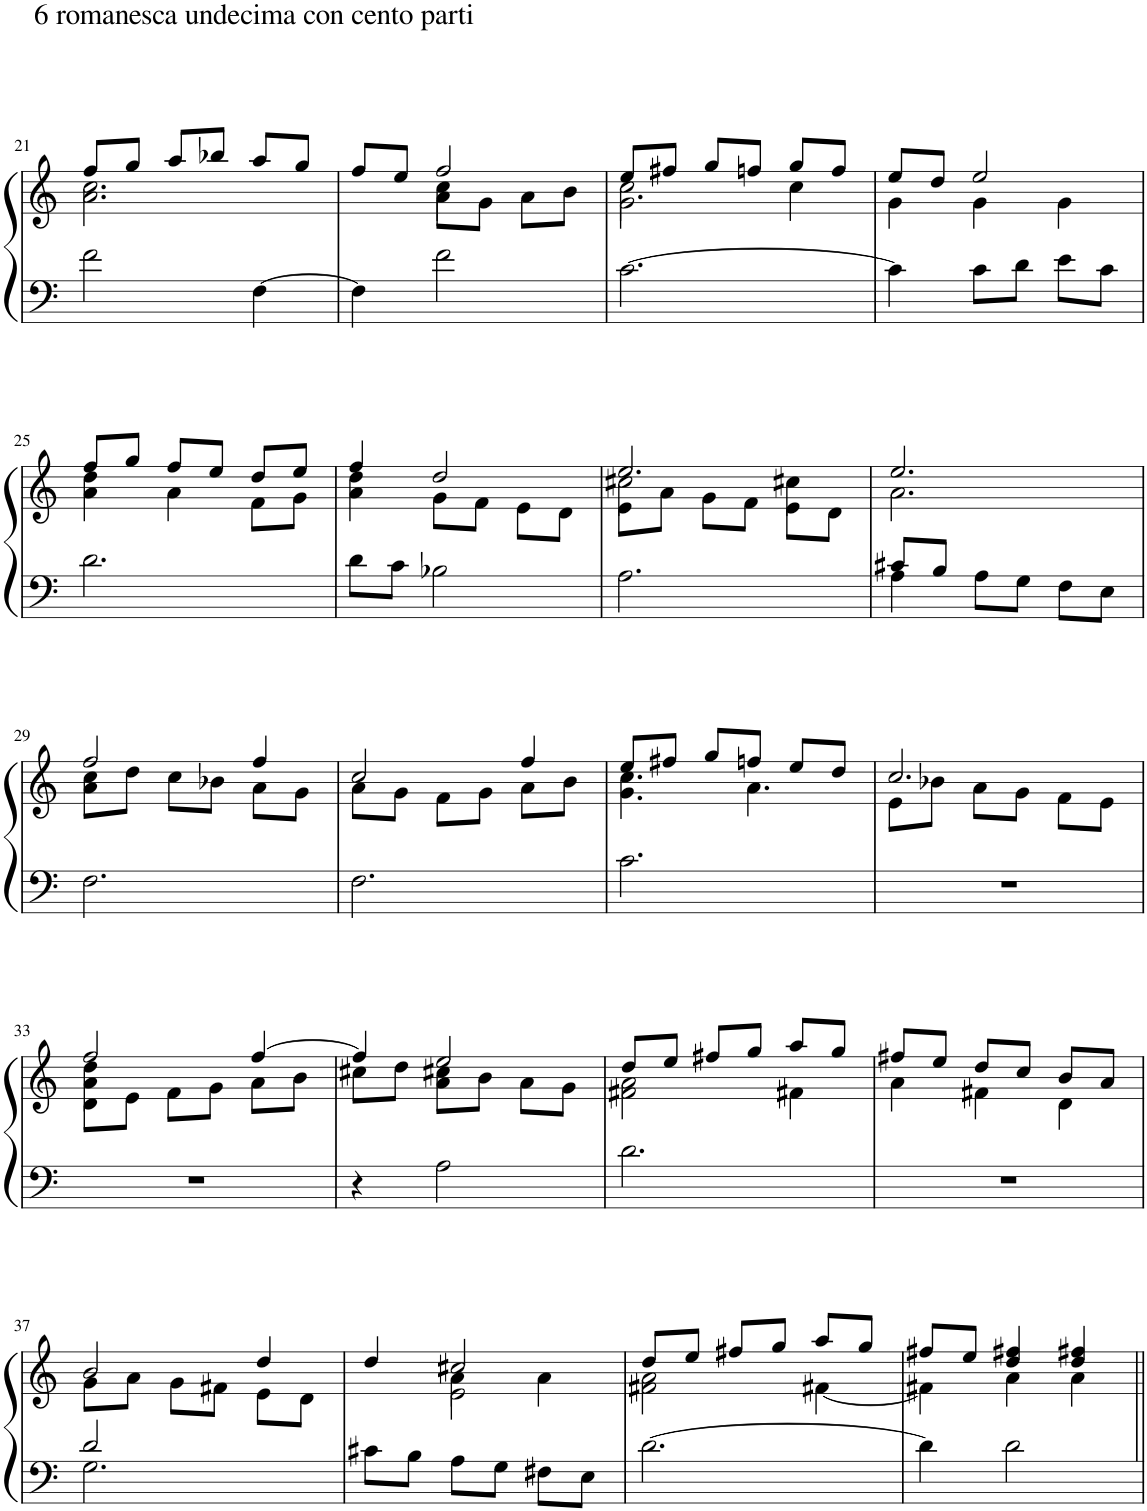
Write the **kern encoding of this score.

**kern	**kern
*part1	*part1
*staff2	*staff1
*I"Piano	*
*I'Pno.	*
!!LO:PB:g=z
*clefF4	*clefG2
*k[]	*k[]
*M3/4	*M3/4
=21	=21
*	*^
!	!LO:TX:a:t=6 romanesca undecima con cento parti	!
!LO:TX:a:t=6 romanesca undecima con cento parti	!	!
2f\	8ff/L	2.a\ 2.cc\
.	8gg/J	.
.	8aa/L	.
.	8bb-X/J	.
[4F\	8aa/L	.
.	8gg/J	.
=22	=22	=22
*	*	*^
4F\]	8ff/L	4ryy	4ryy
.	8ee/J	.	.
2f\	2ff/	4cc\	8a\L
.	.	.	8g\J
.	.	4ryy	8a\L
.	.	.	8b\J
=23	=23	=23	=23
[2.c\	8ee/L	2cc\	2.g\
.	8ff#X/J	.	.
.	8gg/L	.	.
.	8ffn/J	.	.
.	8gg/L	4cc\	.
.	8ff/J	.	.
*	*	*v	*v
=24	=24	=24
4c\]	8ee/L	4g\
.	8dd/J	.
8c\L	2ee/	4g\
8d\J	.	.
8e\L	.	4g\
8c\J	.	.
!!LO:LB:g=z	!!
=25	=25	=25
2.d\	8ff/L	4a\ 4dd\
.	8gg/J	.
.	8ff/L	4a\
.	8ee/J	.
.	8dd/L	8f\L
.	8ee/J	8g\J
=26	=26	=26
8d\L	4ff/	4a\ 4dd\
8c\J	.	.
2B-X\	2dd/	8g\L
.	.	8f\J
.	.	8e\L
.	.	8d\J
=27	=27	=27
*	*	*^
2.A\	2.ee/	8e\L	2cc#X\
.	.	8a\J	.
.	.	8g\L	.
.	.	8f\J	.
.	.	8e\L	4cc#X\
.	.	8d\J	.
*	*	*v	*v
=28	=28	=28
*^	*	*
4A\	8c#X/L	2.ee/	2.a\
.	8B/J	.	.
8A\L	2ryy	.	.
8G\J	.	.	.
8F\L	.	.	.
8E\J	.	.	.
*v	*v	*	*
!!LO:LB:g=z	!!
=29	=29	=29
2.F\	2ff/	8a\ 8cc\L
.	.	8dd\J
.	.	8cc\L
.	.	8b-X\J
.	4ff/	8a\L
.	.	8g\J
=30	=30	=30
2.F\	2cc/	8a\L
.	.	8g\J
.	.	8f\L
.	.	8g\J
.	4ff/	8a\L
.	.	8b\J
=31	=31	=31
2.c\	8ee/L	4.g\ 4.cc\
.	8ff#X/J	.
.	8gg/L	.
.	8ffn/J	4.a\
.	8ee/L	.
.	8dd/J	.
=32	=32	=32
2.r	2.cc/	8e\L
.	.	8b-X\J
.	.	8a\L
.	.	8g\J
.	.	8f\L
.	.	8e\J
!!LO:LB:g=z
=33	=33	=33
*	*	*^
2.r	2ff/	4a\ 4dd\	8d\L
.	.	.	8e\J
.	.	2ryy	8f\L
.	.	.	8g\J
.	[4ff/	.	8a\L
.	.	.	8b\J
*	*	*v	*v
=34	=34	=34
4r	4ff/]	8cc#X\L
.	.	8dd\J
2A\	2ee/	8a\ 8cc#X\L
.	.	8b\J
.	.	8a\L
.	.	8g\J
=35	=35	=35
2.d\	8dd/L	2f#X\ 2a\
.	8ee/J	.
.	8ff#X/L	.
.	8gg/J	.
.	8aa/L	4f#X\
.	8gg/J	.
=36	=36	=36
2.r	8ff#X/L	4a\
.	8ee/J	.
.	8dd/L	4f#X\
.	8cc/J	.
.	8b/L	4d\
.	8a/J	.
!!LO:LB:g=z	!!
=37	=37	=37
*^	*	*
2.G\	2d/	2b/	8g\L
.	.	.	8a\J
.	.	.	8g\L
.	.	.	8f#X\J
.	4ryy	4dd/	8e\L
.	.	.	8d\J
*v	*v	*	*
=38	=38	=38
*	*	*^
8c#X\L	4dd/	4ryy	4ryy
8B\J	.	.	.
8A\L	2cc#X/	4a\	2e\
8G\J	.	.	.
8F#X\L	.	4a\	.
8E\J	.	.	.
*	*	*v	*v
=39	=39	=39
[2.d\	8dd/L	2f#X\ 2a\
.	8ee/J	.
.	8ff#X/L	.
.	8gg/J	.
.	8aa/L	[4f#X\
.	8gg/J	.
=40	=40	=40
4d\]	8ff#X/L	4f#X\]
.	8ee/J	.
2d\	4dd/ 4ff#X/	4a\
.	4dd/ 4ff#X/	4a\
*	*v	*v
=||	=||
*-	*-
